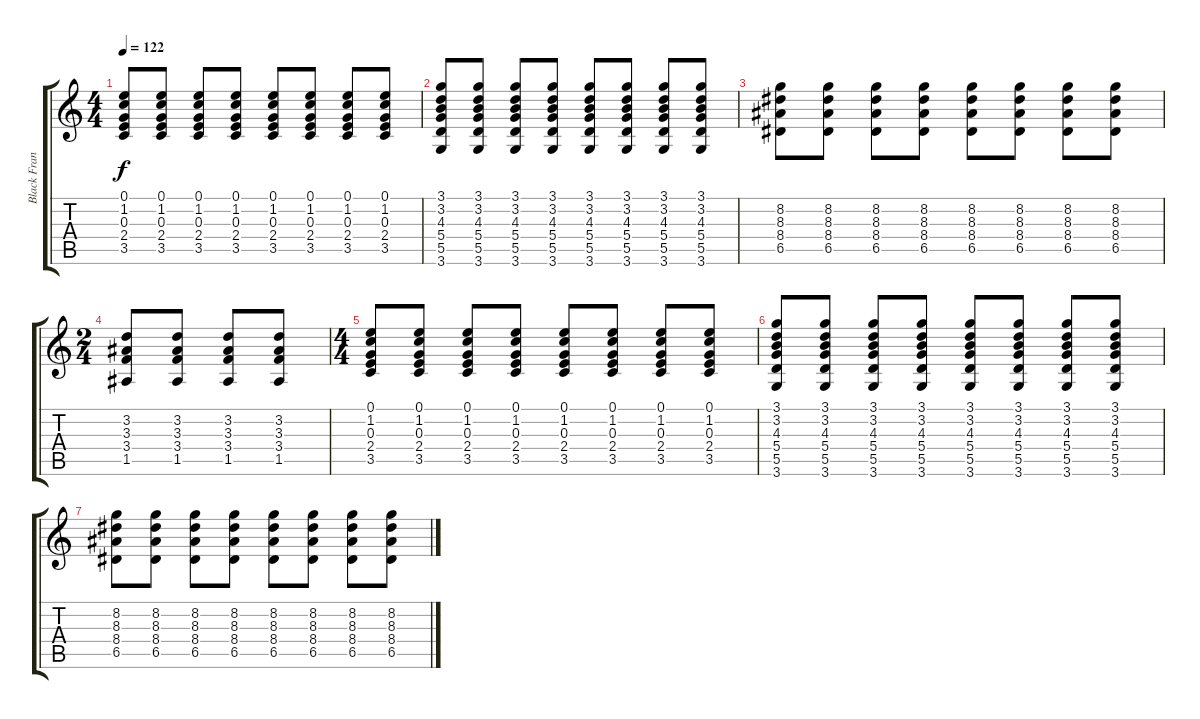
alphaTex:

\track ("Black Francis" "Black Fran") {instrument acousticguitarsteel}
\staff {score tabs}
\tuning (E4 B3 G3 D3 A2 E2) {hide}
\ts (4 4)
\tempo 122
\clef g2
\ks c
(0.1 1.2 0.3 2.4 3.5).8{dy f} (0.1 1.2 0.3 2.4 3.5).8 (0.1 1.2 0.3 2.4 3.5).8 (0.1 1.2 0.3 2.4 3.5).8 (0.1 1.2 0.3 2.4 3.5).8 (0.1 1.2 0.3 2.4 3.5).8 (0.1 1.2 0.3 2.4 3.5).8 (0.1 1.2 0.3 2.4 3.5).8 |
(3.1 3.2 4.3 5.4 5.5 3.6).8 (3.1 3.2 4.3 5.4 5.5 3.6).8 (3.1 3.2 4.3 5.4 5.5 3.6).8 (3.1 3.2 4.3 5.4 5.5 3.6).8 (3.1 3.2 4.3 5.4 5.5 3.6).8 (3.1 3.2 4.3 5.4 5.5 3.6).8 (3.1 3.2 4.3 5.4 5.5 3.6).8 (3.1 3.2 4.3 5.4 5.5 3.6).8 |
(8.2 8.3 8.4 6.5).8 (8.2 8.3 8.4 6.5).8 (8.2 8.3 8.4 6.5).8 (8.2 8.3 8.4 6.5).8 (8.2 8.3 8.4 6.5).8 (8.2 8.3 8.4 6.5).8 (8.2 8.3 8.4 6.5).8 (8.2 8.3 8.4 6.5).8 |
\ts (2 4)
(3.2 3.3 3.4 1.5).8 (3.2 3.3 3.4 1.5).8 (3.2 3.3 3.4 1.5).8 (3.2 3.3 3.4 1.5).8 |
\ts (4 4)
(0.1 1.2 0.3 2.4 3.5).8 (0.1 1.2 0.3 2.4 3.5).8 (0.1 1.2 0.3 2.4 3.5).8 (0.1 1.2 0.3 2.4 3.5).8 (0.1 1.2 0.3 2.4 3.5).8 (0.1 1.2 0.3 2.4 3.5).8 (0.1 1.2 0.3 2.4 3.5).8 (0.1 1.2 0.3 2.4 3.5).8 |
(3.1 3.2 4.3 5.4 5.5 3.6).8 (3.1 3.2 4.3 5.4 5.5 3.6).8 (3.1 3.2 4.3 5.4 5.5 3.6).8 (3.1 3.2 4.3 5.4 5.5 3.6).8 (3.1 3.2 4.3 5.4 5.5 3.6).8 (3.1 3.2 4.3 5.4 5.5 3.6).8 (3.1 3.2 4.3 5.4 5.5 3.6).8 (3.1 3.2 4.3 5.4 5.5 3.6).8 |
(8.2 8.3 8.4 6.5).8 (8.2 8.3 8.4 6.5).8 (8.2 8.3 8.4 6.5).8 (8.2 8.3 8.4 6.5).8 (8.2 8.3 8.4 6.5).8 (8.2 8.3 8.4 6.5).8 (8.2 8.3 8.4 6.5).8 (8.2 8.3 8.4 6.5).8
